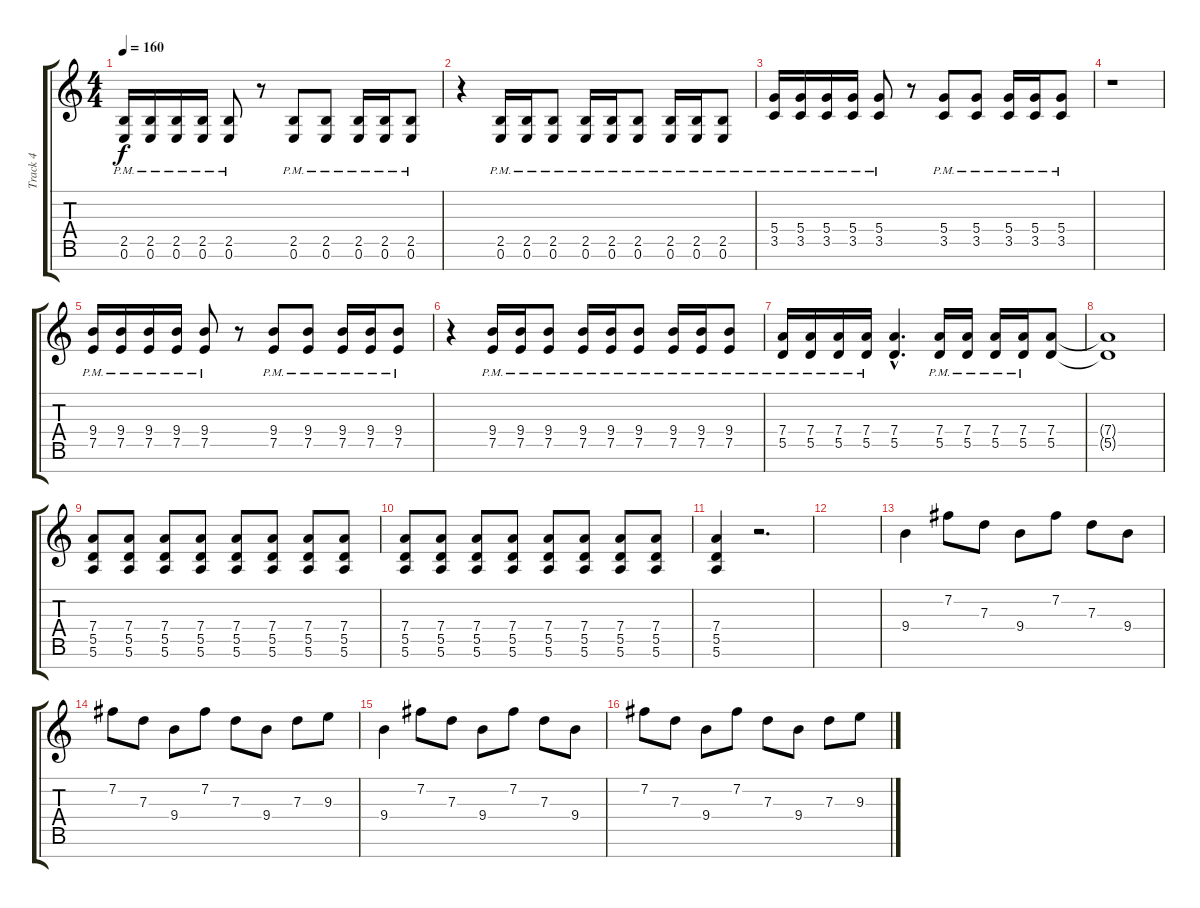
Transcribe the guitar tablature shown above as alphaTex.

\track ("Track 4" "Track 4") {instrument distortionguitar}
\staff {score tabs}
\tuning (E4 B3 G3 D3 A2 E2 B1) {hide}
\ts (4 4)
\tempo 160
\clef g2
\ks c
(2.5{pm} 0.6{pm}).16{dy f} (2.5{pm} 0.6{pm}).16 (2.5{pm} 0.6{pm}).16 (2.5{pm} 0.6{pm}).16 (2.5{pm} 0.6{pm}).8 r.8 (2.5{pm} 0.6{pm}).8 (2.5{pm} 0.6{pm}).8 (2.5{pm} 0.6{pm}).16 (2.5{pm} 0.6{pm}).16 (2.5{pm} 0.6{pm}).8 |
r.4 (2.5{pm} 0.6{pm}).16 (2.5{pm} 0.6{pm}).16 (2.5{pm} 0.6{pm}).8 (2.5{pm} 0.6{pm}).16 (2.5{pm} 0.6{pm}).16 (2.5{pm} 0.6{pm}).8 (2.5{pm} 0.6{pm}).16 (2.5{pm} 0.6{pm}).16 (2.5{pm} 0.6{pm}).8 |
(5.4{pm} 3.5{pm}).16 (5.4{pm} 3.5{pm}).16 (5.4{pm} 3.5{pm}).16 (5.4{pm} 3.5{pm}).16 (5.4{pm} 3.5{pm}).8 r.8 (5.4{pm} 3.5{pm}).8 (5.4{pm} 3.5{pm}).8 (5.4{pm} 3.5{pm}).16 (5.4{pm} 3.5{pm}).16 (5.4{pm} 3.5{pm}).8 |
r.1 |
(9.4{pm} 7.5{pm}).16 (9.4{pm} 7.5{pm}).16 (9.4{pm} 7.5{pm}).16 (9.4{pm} 7.5{pm}).16 (9.4{pm} 7.5{pm}).8 r.8 (9.4{pm} 7.5{pm}).8 (9.4{pm} 7.5{pm}).8 (9.4{pm} 7.5{pm}).16 (9.4{pm} 7.5{pm}).16 (9.4{pm} 7.5{pm}).8 |
r.4 (9.4{pm} 7.5{pm}).16 (9.4{pm} 7.5{pm}).16 (9.4{pm} 7.5{pm}).8 (9.4{pm} 7.5{pm}).16 (9.4{pm} 7.5{pm}).16 (9.4{pm} 7.5{pm}).8 (9.4{pm} 7.5{pm}).16 (9.4{pm} 7.5{pm}).16 (9.4{pm} 7.5{pm}).8 |
(7.4{pm} 5.5{pm}).16 (7.4{pm} 5.5{pm}).16 (7.4{pm} 5.5{pm}).16 (7.4{pm} 5.5{pm}).16 (7.4{hac} 5.5{hac}).4{d} (7.4{pm} 5.5{pm}).16 (7.4{pm} 5.5{pm}).16 (7.4{pm} 5.5{pm}).16 (7.4{pm} 5.5{pm}).16 (7.4 5.5).8 |
(7.4{t} 5.5{t}).1 |
(7.4 5.5 5.6).8 (7.4 5.5 5.6).8 (7.4 5.5 5.6).8 (7.4 5.5 5.6).8 (7.4 5.5 5.6).8 (7.4 5.5 5.6).8 (7.4 5.5 5.6).8 (7.4 5.5 5.6).8 |
(7.4 5.5 5.6).8 (7.4 5.5 5.6).8 (7.4 5.5 5.6).8 (7.4 5.5 5.6).8 (7.4 5.5 5.6).8 (7.4 5.5 5.6).8 (7.4 5.5 5.6).8 (7.4 5.5 5.6).8 |
(7.4 5.5 5.6).4 r.2{d} |
|
9.4.4 7.2.8 7.3.8 9.4.8 7.2.8 7.3.8 9.4.8 |
7.2.8 7.3.8 9.4.8 7.2.8 7.3.8 9.4.8 7.3.8 9.3.8 |
9.4.4 7.2.8 7.3.8 9.4.8 7.2.8 7.3.8 9.4.8 |
7.2.8 7.3.8 9.4.8 7.2.8 7.3.8 9.4.8 7.3.8 9.3.8
